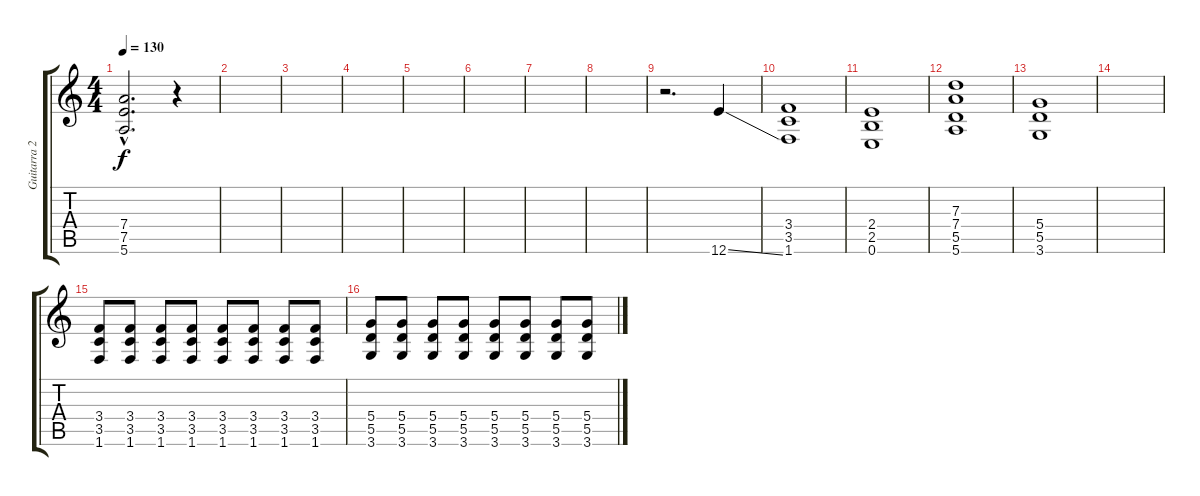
\track ("Guitarra 2" "Guitarra 2") {instrument distortionguitar}
\staff {score tabs}
\tuning (E4 B3 G3 D3 A2 E2) {hide}
\ts (4 4)
\tempo 130
\clef g2
\ks c
(7.4{hac} 7.5{hac} 5.6{hac}).2{d dy f} r.4 |
|
|
|
|
|
|
|
r.2{d} 12.6{ss}.4 |
(3.4 3.5 1.6).1 |
(2.4 2.5 0.6).1 |
(7.3 7.4 5.5 5.6).1 |
(5.4 5.5 3.6).1 |
|
(3.4 3.5 1.6).8 (3.4 3.5 1.6).8 (3.4 3.5 1.6).8 (3.4 3.5 1.6).8 (3.4 3.5 1.6).8 (3.4 3.5 1.6).8 (3.4 3.5 1.6).8 (3.4 3.5 1.6).8 |
(5.4 5.5 3.6).8 (5.4 5.5 3.6).8 (5.4 5.5 3.6).8 (5.4 5.5 3.6).8 (5.4 5.5 3.6).8 (5.4 5.5 3.6).8 (5.4 5.5 3.6).8 (5.4 5.5 3.6).8
